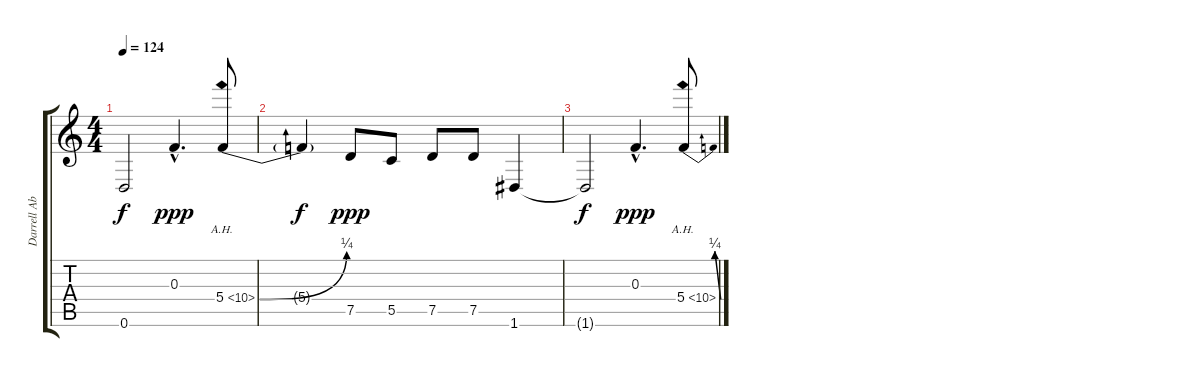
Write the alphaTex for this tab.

\track ("Darrell Abbott (Rhy. Gtr)" "Darrell Ab") {instrument distortionguitar}
\staff {score tabs}
\tuning (D4 A3 F3 C3 G2 D2) {hide}
\ts (4 4)
\tempo 124
\clef g2
\ks c
0.6{t}.2{dy f} 0.3{hac}.4{d dy ppp} 5.4{be (bend 0 0 60 1) ah 5}.8 |
5.4{t}.4{dy f} 7.5.8{dy ppp} 5.5.8 7.5.8 7.5.8 1.6.4 |
1.6{t}.2{dy f} 0.3{hac}.4{d dy ppp} 5.4{be (bend 0 0 60 1) ah 5}.8
